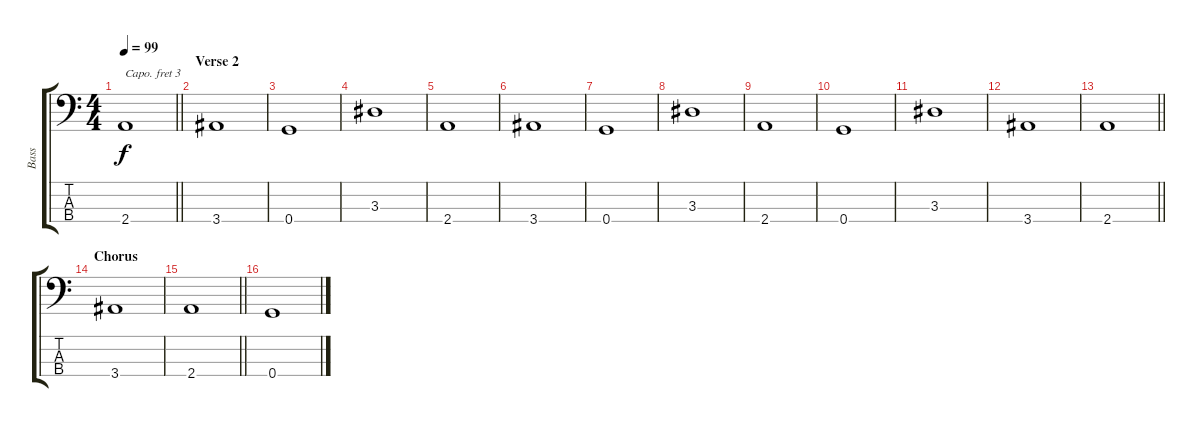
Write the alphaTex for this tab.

\track ("Bass" "Bass") {instrument electricbassfinger}
\staff {score tabs}
\capo 3
\tuning (G2 D2 A1 E1) {hide}
\ts (4 4)
\tempo 99
\clef f4
\barLineRight lightlight
\ks c
2.4.1{dy f} |
\section ("" "Verse 2")
3.4.1 |
0.4.1 |
3.3.1 |
2.4.1 |
3.4.1 |
0.4.1 |
3.3.1 |
2.4.1 |
0.4.1 |
3.3.1 |
3.4.1 |
\barLineRight lightlight
2.4.1 |
\section ("" "Chorus")
3.4.1 |
\barLineRight lightlight
2.4.1 |
0.4.1
